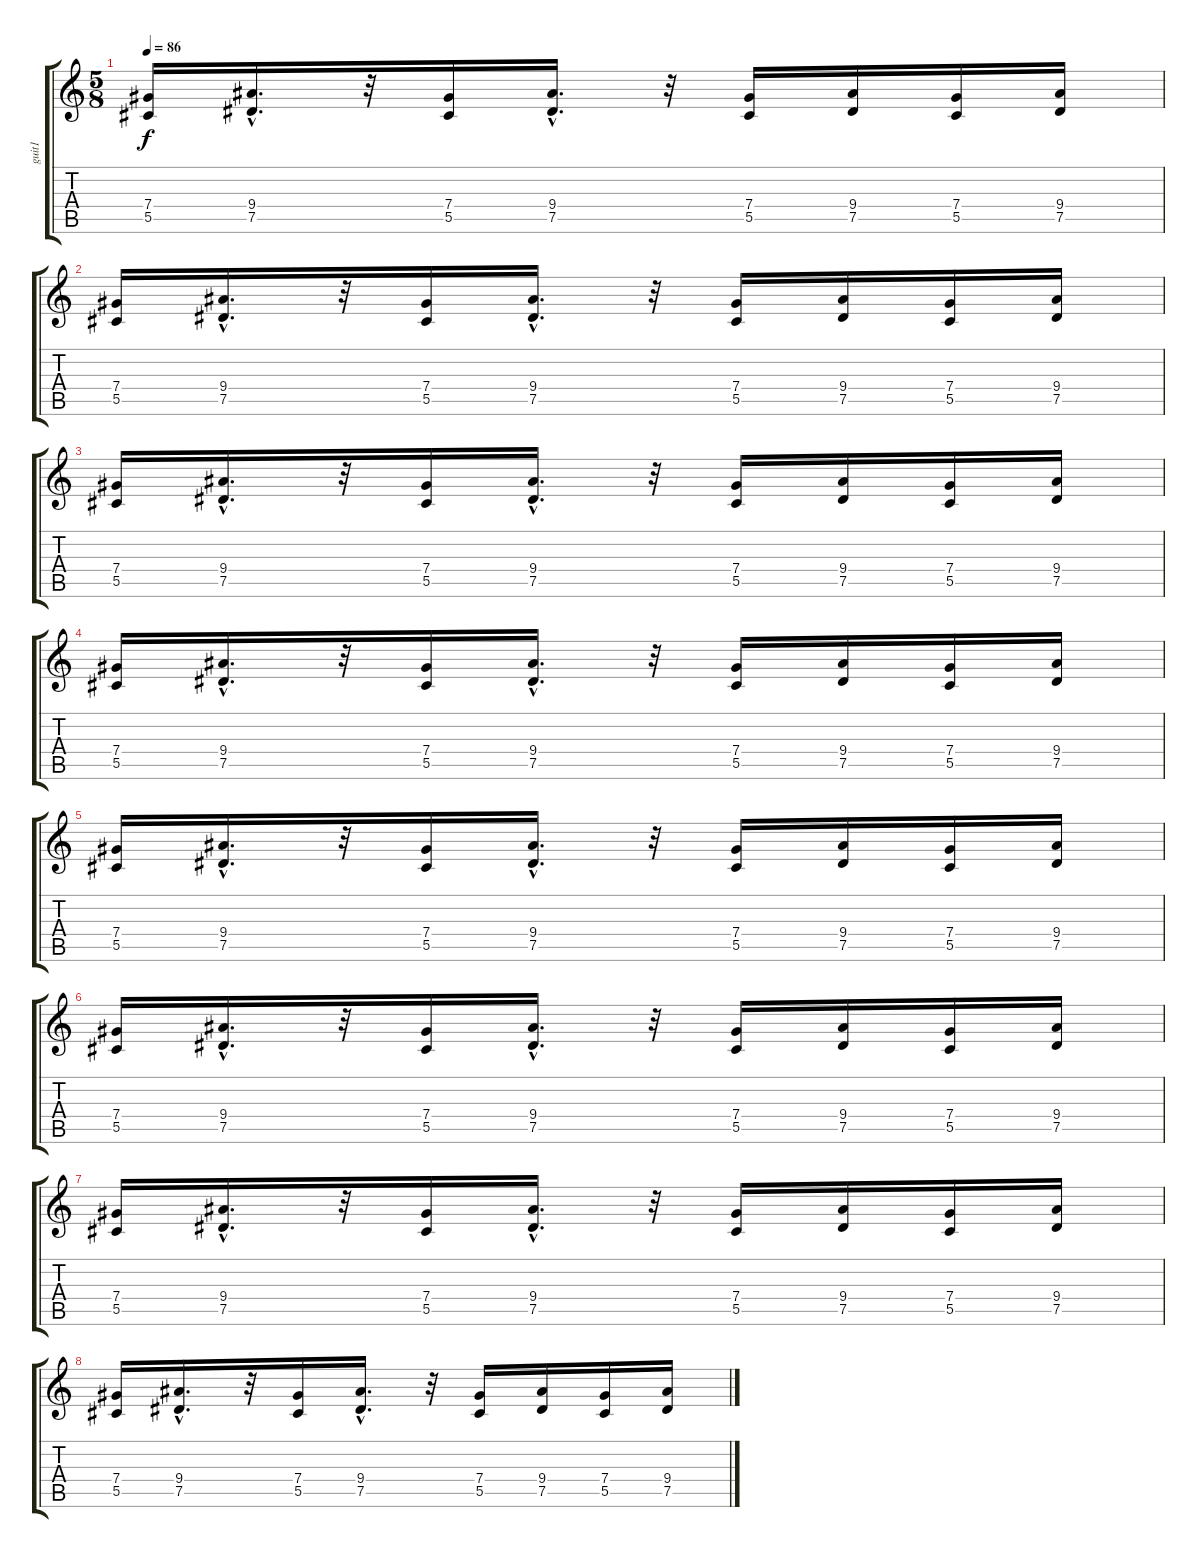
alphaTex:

\track ("guit1" "guit1") {instrument overdrivenguitar}
\staff {score tabs}
\tuning (Eb4 Bb3 Gb3 Db3 Ab2 Eb2) {hide}
\ts (5 8)
\tempo 86
\clef g2
\ks c
(7.4 5.5).16{dy f} (9.4{hac} 7.5{hac}).16{d} r.32 (7.4 5.5).16 (9.4{hac} 7.5{hac}).16{d} r.32 (7.4 5.5).16 (9.4 7.5).16 (7.4 5.5).16 (9.4 7.5).16 |
(7.4 5.5).16 (9.4{hac} 7.5{hac}).16{d} r.32 (7.4 5.5).16 (9.4{hac} 7.5{hac}).16{d} r.32 (7.4 5.5).16 (9.4 7.5).16 (7.4 5.5).16 (9.4 7.5).16 |
(7.4 5.5).16 (9.4{hac} 7.5{hac}).16{d} r.32 (7.4 5.5).16 (9.4{hac} 7.5{hac}).16{d} r.32 (7.4 5.5).16 (9.4 7.5).16 (7.4 5.5).16 (9.4 7.5).16 |
(7.4 5.5).16 (9.4{hac} 7.5{hac}).16{d} r.32 (7.4 5.5).16 (9.4{hac} 7.5{hac}).16{d} r.32 (7.4 5.5).16 (9.4 7.5).16 (7.4 5.5).16 (9.4 7.5).16 |
(7.4 5.5).16 (9.4{hac} 7.5{hac}).16{d} r.32 (7.4 5.5).16 (9.4{hac} 7.5{hac}).16{d} r.32 (7.4 5.5).16 (9.4 7.5).16 (7.4 5.5).16 (9.4 7.5).16 |
(7.4 5.5).16 (9.4{hac} 7.5{hac}).16{d} r.32 (7.4 5.5).16 (9.4{hac} 7.5{hac}).16{d} r.32 (7.4 5.5).16 (9.4 7.5).16 (7.4 5.5).16 (9.4 7.5).16 |
(7.4 5.5).16 (9.4{hac} 7.5{hac}).16{d} r.32 (7.4 5.5).16 (9.4{hac} 7.5{hac}).16{d} r.32 (7.4 5.5).16 (9.4 7.5).16 (7.4 5.5).16 (9.4 7.5).16 |
(7.4 5.5).16 (9.4{hac} 7.5{hac}).16{d} r.32 (7.4 5.5).16 (9.4{hac} 7.5{hac}).16{d} r.32 (7.4 5.5).16 (9.4 7.5).16 (7.4 5.5).16 (9.4 7.5).16
